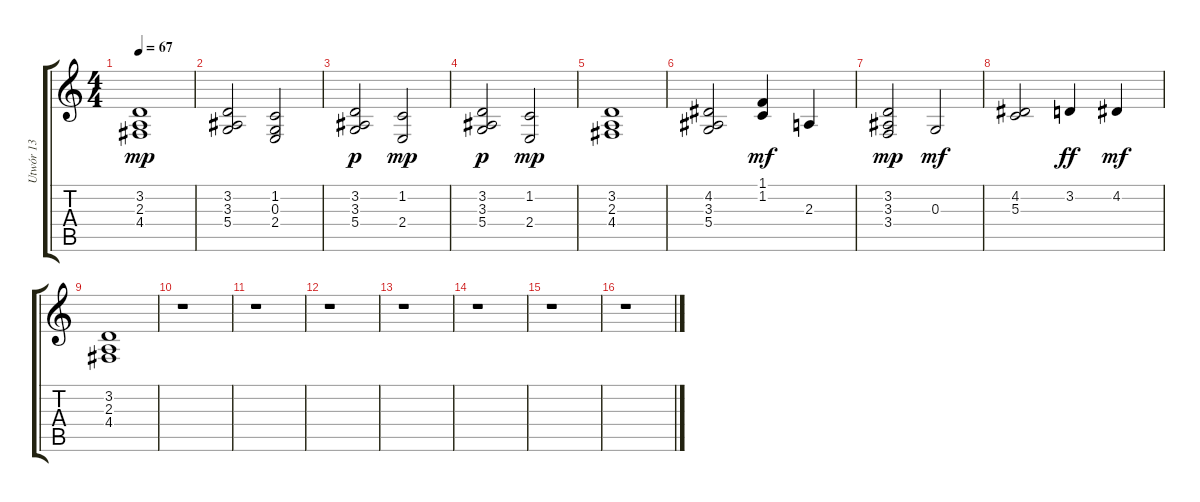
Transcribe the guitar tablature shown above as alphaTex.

\track ("Utwór 13" "Utwór 13") {instrument pad2warm}
\staff {score tabs}
\tuning (E4 B3 G3 D3 A2 E2) {hide}
\ts (4 4)
\tempo 67
\clef g2
\ks c
(3.2 2.3 4.4).1{dy mp} |
(3.2 3.3 5.4).2 (1.2 0.3 2.4).2 |
(3.2 3.3 5.4).2{dy p} (1.2 2.4).2{dy mp} |
(3.2 3.3 5.4).2{dy p} (1.2 2.4).2{dy mp} |
(3.2 2.3 4.4).1 |
(4.2 3.3 5.4).2 (1.1 1.2).4{dy mf} 2.3.4 |
(3.2 3.3 3.4).2{dy mp} 0.3.2{dy mf} |
(4.2 5.3).2 3.2.4{dy ff} 4.2.4{dy mf} |
(3.2 2.3 4.4).1 |
r.1 |
r.1 |
r.1 |
r.1 |
r.1 |
r.1 |
r.1
